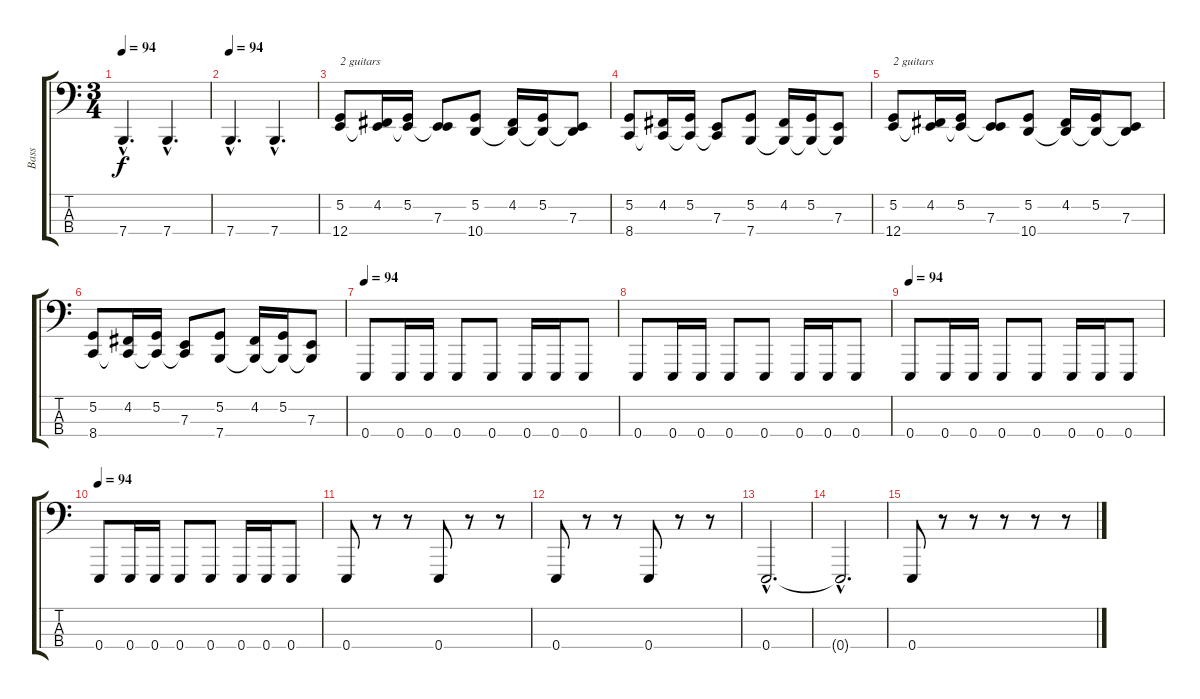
\track ("Bass" "Bass") {instrument cello}
\staff {score tabs}
\tuning (G2 D2 A1 E1) {hide}
\ts (3 4)
\tempo 94
\clef f4
\ks c
7.4{hac}.4{d dy f} 7.4{hac}.4{d} |
\tempo 94
7.4{hac}.4{d} 7.4{hac}.4{d} |
(5.2 12.4).8{txt "2 guitars"} (4.2 12.4{t}).16 (5.2 12.4{t}).16 (7.3 12.4{t}).8 (5.2 10.4).8 (4.2 10.4{t}).16 (5.2 10.4{t}).16 (7.3 10.4{t}).8 |
(5.2 8.4).8 (4.2 8.4{t}).16 (5.2 8.4{t}).16 (7.3 8.4{t}).8 (5.2 7.4).8 (4.2 7.4{t}).16 (5.2 7.4{t}).16 (7.3 7.4{t}).8 |
(5.2 12.4).8{txt "2 guitars"} (4.2 12.4{t}).16 (5.2 12.4{t}).16 (7.3 12.4{t}).8 (5.2 10.4).8 (4.2 10.4{t}).16 (5.2 10.4{t}).16 (7.3 10.4{t}).8 |
(5.2 8.4).8 (4.2 8.4{t}).16 (5.2 8.4{t}).16 (7.3 8.4{t}).8 (5.2 7.4).8 (4.2 7.4{t}).16 (5.2 7.4{t}).16 (7.3 7.4{t}).8 |
\tempo 94
0.4.8 0.4.16 0.4.16 0.4.8 0.4.8 0.4.16 0.4.16 0.4.8 |
0.4.8 0.4.16 0.4.16 0.4.8 0.4.8 0.4.16 0.4.16 0.4.8 |
\tempo 94
0.4.8 0.4.16 0.4.16 0.4.8 0.4.8 0.4.16 0.4.16 0.4.8 |
\tempo 94
0.4.8 0.4.16 0.4.16 0.4.8 0.4.8 0.4.16 0.4.16 0.4.8 |
0.4.8 r.8 r.8 0.4.8 r.8 r.8 |
0.4.8 r.8 r.8 0.4.8 r.8 r.8 |
0.4{hac}.2{d} |
0.4{hac t}.2{d} |
0.4.8 r.8 r.8 r.8 r.8 r.8
